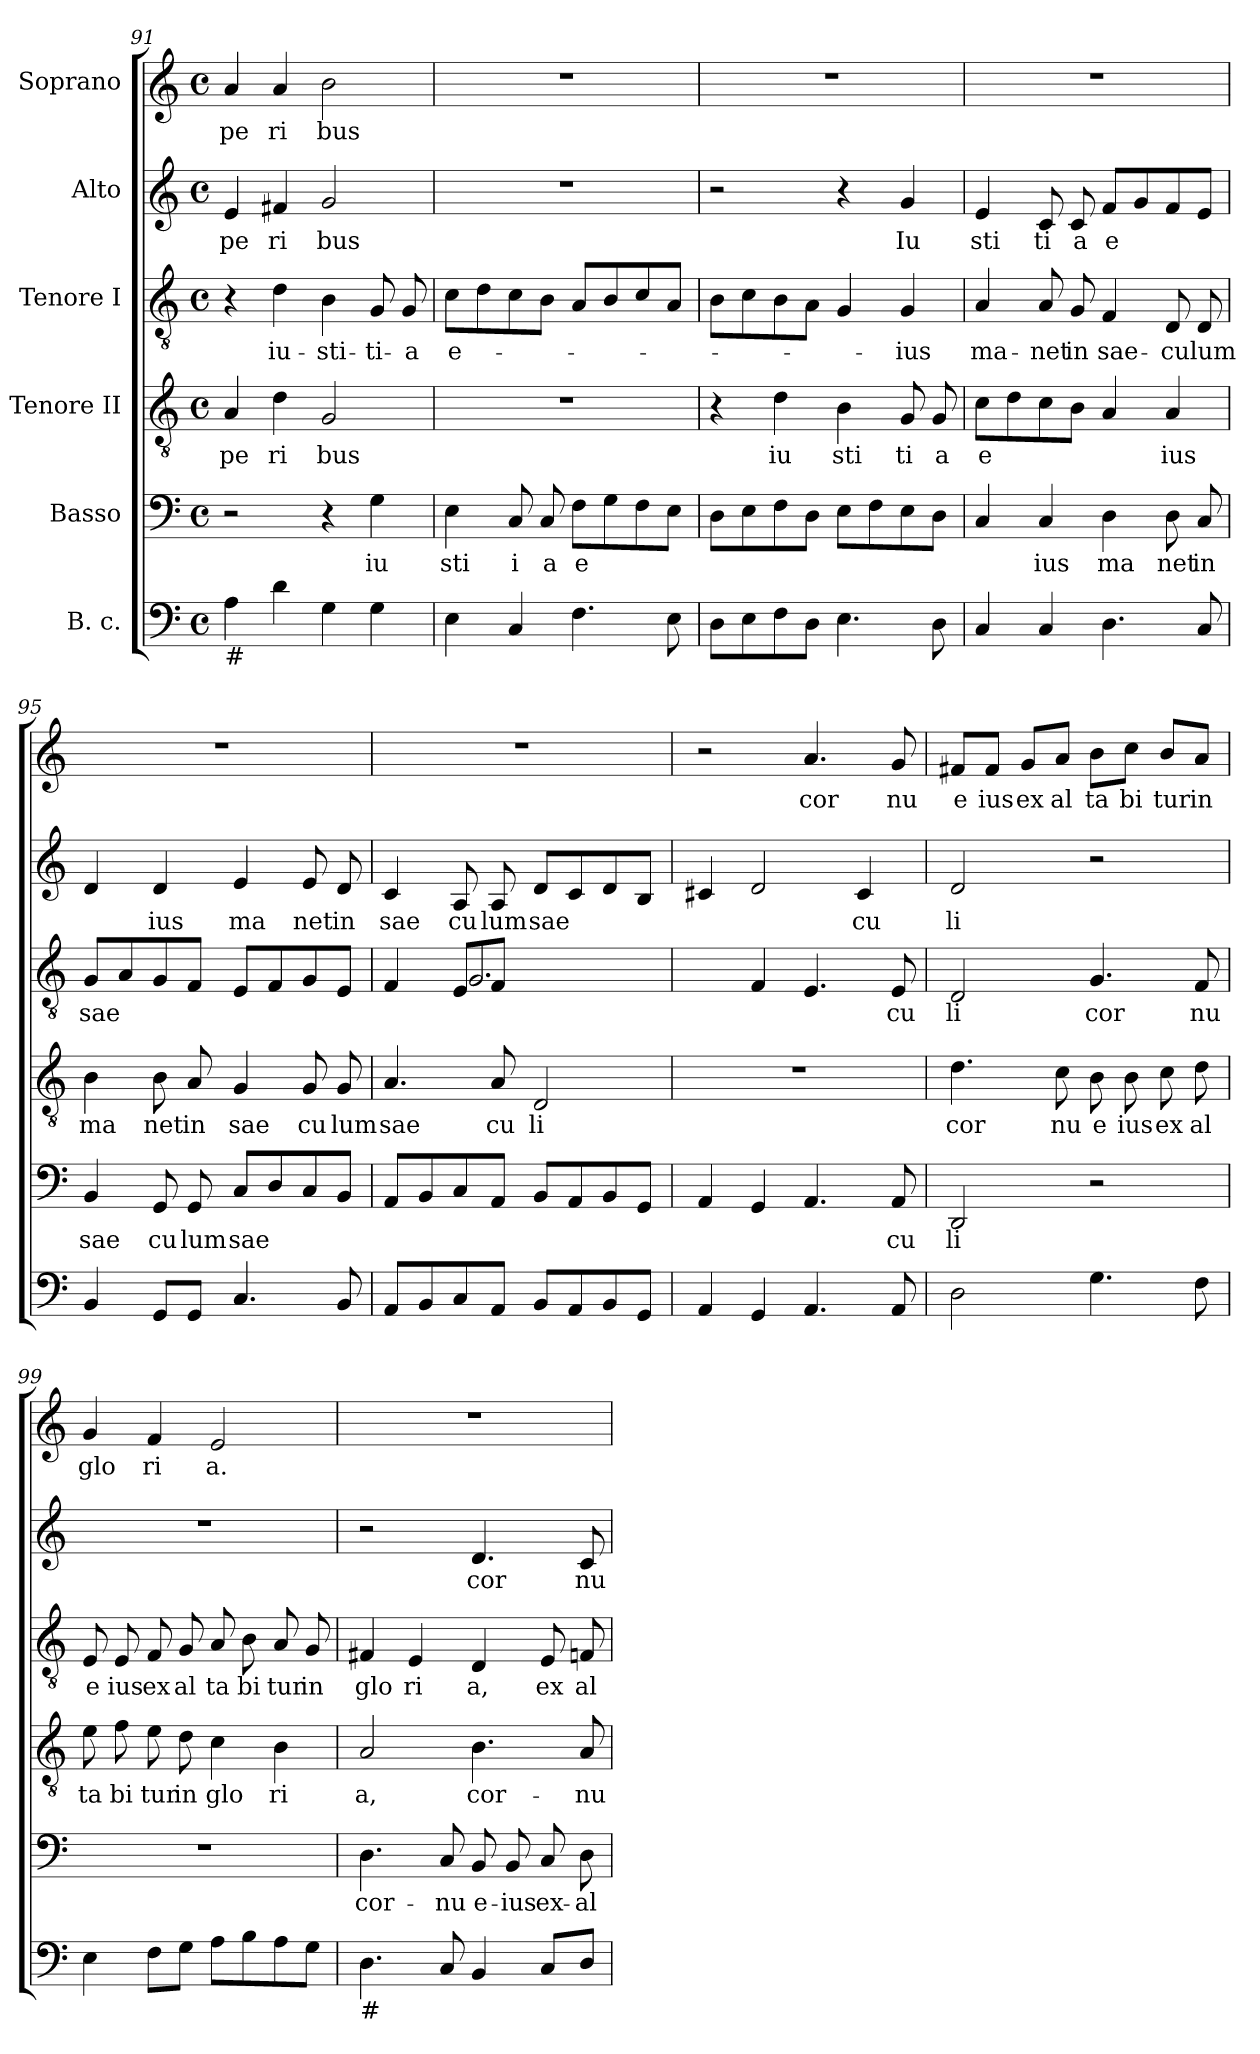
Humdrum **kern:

**kern	**kern	**text	**kern	**text	**kern	**text	**kern	**text	**kern	**text
*part6	*part5	*part5	*part4	*part4	*part3	*part3	*part2	*part2	*part1	*part1
*staff6	*staff5	*staff5	*staff4	*staff4	*staff3	*staff3	*staff2	*staff2	*staff1	*staff1
*I"B. c.	*I"Basso	*	*I"Tenore II	*	*I"Tenore I	*	*I"Alto	*	*I"Soprano	*
*clefF4	*clefF4	*	*clefGv2	*	*clefGv2	*	*clefG2	*	*clefG2	*
*k[]	*k[]	*	*k[]	*	*k[]	*	*k[]	*	*k[]	*
*C:	*C:	*	*C:	*	*C:	*	*C:	*	*C:	*
*M4/4	*M4/4	*	*M4/4	*	*M4/4	*	*M4/4	*	*M4/4	*
*met(c)	*met(c)	*	*met(c)	*	*met(c)	*	*met(c)	*	*met(c)	*
=91	=91	=91	=91	=91	=91	=91	=91	=91	=91	=91
!LO:TX:b:t=#	!	!	!	!	!	!	!	!	!	!
!	!	!	!	!LO:LY:b	!	!	!	!LO:LY:b	!	!LO:LY:b
4A\	2r	.	4A/	pe	4r	.	4e/	pe	4a/	pe
!	!	!	!	!LO:LY:b	!	!LO:LY:b	!	!LO:LY:b	!	!LO:LY:b
4d\	.	.	4d\	ri	4d\	iu-	4f#X/	ri	4a/	ri
!	!	!	!	!LO:LY:b	!	!LO:LY:b	!	!LO:LY:b	!	!LO:LY:b
4G\	4r	.	2G/	bus	4B\	-sti-	2g/	bus	2b\	bus
!	!	!LO:LY:b	!	!	!	!LO:LY:b	!	!	!	!
4G\	4G\	iu	.	.	8G/	-ti-	.	.	.	.
!	!	!	!	!	!	!LO:LY:b	!	!	!	!
.	.	.	.	.	8G/	-a	.	.	.	.
=92	=92	=92	=92	=92	=92	=92	=92	=92	=92	=92
!	!	!LO:LY:b	!	!	!	!LO:LY:b	!	!	!	!
4E\	4E\	sti	1r	.	8c\L	e-	1r	.	1r	.
.	.	.	.	.	8d\	.	.	.	.	.
!	!	!LO:LY:b	!	!	!	!	!	!	!	!
4C/	8C/	i	.	.	8c\	.	.	.	.	.
!	!	!LO:LY:b	!	!	!	!	!	!	!	!
.	8C/	a	.	.	8B\J	.	.	.	.	.
!	!	!LO:LY:b	!	!	!	!	!	!	!	!
4.F\	8F\L	e	.	.	8A/L	.	.	.	.	.
.	8G\	.	.	.	8B/	.	.	.	.	.
.	8F\	.	.	.	8c/	.	.	.	.	.
8E\	8E\J	.	.	.	8A/J	.	.	.	.	.
=93	=93	=93	=93	=93	=93	=93	=93	=93	=93	=93
8D\L	8D\L	.	4r	.	8B\L	.	2r	.	1r	.
8E\	8E\	.	.	.	8c\	.	.	.	.	.
!	!	!	!	!LO:LY:b	!	!	!	!	!	!
8F\	8F\	.	4d\	iu	8B\	.	.	.	.	.
8D\J	8D\J	.	.	.	8A\J	.	.	.	.	.
!	!	!	!	!LO:LY:b	!	!	!	!	!	!
4.E\	8E\L	.	4B\	sti	4G/	.	4r	.	.	.
.	8F\	.	.	.	.	.	.	.	.	.
!	!	!	!	!LO:LY:b	!	!LO:LY:b	!	!LO:LY:b	!	!
.	8E\	.	8G/	ti	4G/	-ius	4g/	Iu	.	.
!	!	!	!	!LO:LY:b	!	!	!	!	!	!
8D\	8D\J	.	8G/	a	.	.	.	.	.	.
=94	=94	=94	=94	=94	=94	=94	=94	=94	=94	=94
!	!	!	!	!LO:LY:b	!	!LO:LY:b	!	!LO:LY:b	!	!
4C/	4C/	.	8c\L	e	4A/	ma-	4e/	sti	1r	.
.	.	.	8d\	.	.	.	.	.	.	.
!	!	!LO:LY:b	!	!	!	!LO:LY:b	!	!LO:LY:b	!	!
4C/	4C/	ius	8c\	.	8A/	-net	8c/	ti	.	.
!	!	!	!	!	!	!LO:LY:b	!	!LO:LY:b	!	!
.	.	.	8B\J	.	8G/	in	8c/	a	.	.
!	!	!LO:LY:b	!	!	!	!LO:LY:b	!	!LO:LY:b	!	!
4.D\	4D\	ma	4A/	.	4F/	sae-	8f/L	e	.	.
.	.	.	.	.	.	.	8g/	.	.	.
!	!	!LO:LY:b	!	!LO:LY:b	!	!LO:LY:b	!	!	!	!
.	8D\	net	4A/	ius	8D/	-culum	8f/	.	.	.
!	!	!LO:LY:b	!	!	!	!	!	!	!	!
8C/	8C/	in	.	.	8D/	.	8e/J	.	.	.
!!LO:LB:g=z
=95	=95	=95	=95	=95	=95	=95	=95	=95	=95	=95
!	!	!LO:LY:b	!	!LO:LY:b	!	!LO:LY:b	!	!	!	!
4BB/	4BB/	sae	4B\	ma	8G/L	sae	4d/	.	1r	.
.	.	.	.	.	8A/	.	.	.	.	.
!	!	!LO:LY:b	!	!LO:LY:b	!	!	!	!LO:LY:b	!	!
8GG/L	8GG/	cu	8B\	net	8G/	.	4d/	ius	.	.
!	!	!LO:LY:b	!	!LO:LY:b	!	!	!	!	!	!
8GG/J	8GG/	lum	8A/	in	8F/J	.	.	.	.	.
!	!	!LO:LY:b	!	!LO:LY:b	!	!	!	!LO:LY:b	!	!
4.C/	8C/L	sae	4G/	sae	8E/L	.	4e/	ma	.	.
.	8D/	.	.	.	8F/	.	.	.	.	.
!	!	!	!	!LO:LY:b	!	!	!	!LO:LY:b	!	!
.	8C/	.	8G/	cu	8G/	.	8e/	net	.	.
!	!	!	!	!LO:LY:b	!	!	!	!LO:LY:b	!	!
8BB/	8BB/J	.	8G/	lum	8E/J	.	8d/	in	.	.
=96	=96	=96	=96	=96	=96	=96	=96	=96	=96	=96
!	!	!	!	!LO:LY:b	!	!	!	!LO:LY:b	!	!
*	*	*	*	*	*^	*	*	*	*	*
8AA/L	8AA/L	.	4.A/	sae	4F/	4ryy	.	4c/	sae	1r	.
8BB/	8BB/	.	.	.	.	.	.	.	.	.	.
!	!	!	!	!	!	!	!	!	!LO:LY:b	!	!
8C/	8C/	.	.	.	8E/L	2.G/	.	8A/	cu	.	.
!	!	!	!	!LO:LY:b	!	!	!	!	!LO:LY:b	!	!
8AA/J	8AA/J	.	8A/	cu	8F/J	.	.	8A/	lum	.	.
!	!	!	!	!LO:LY:b	!	!	!	!	!LO:LY:b	!	!
8BB/L	8BB/L	.	2D/	li	2ryy	.	.	8d/L	sae	.	.
8AA/	8AA/	.	.	.	.	.	.	8c/	.	.	.
8BB/	8BB/	.	.	.	.	.	.	8d/	.	.	.
8GG/J	8GG/J	.	.	.	.	.	.	8B/J	.	.	.
*	*	*	*	*	*v	*v	*	*	*	*	*
=97	=97	=97	=97	=97	=97	=97	=97	=97	=97	=97
4AA/	4AA/	.	1r	.	4ryy	.	4c#X/	.	2r	.
4GG/	4GG/	.	.	.	4F/	.	2d/	.	.	.
!	!	!	!	!	!	!	!	!	!	!LO:LY:b
4.AA/	4.AA/	.	.	.	4.E/	.	.	.	4.a/	cor
!	!	!	!	!	!	!	!	!LO:LY:b	!	!
.	.	.	.	.	.	.	4c#/	cu	.	.
!	!	!LO:LY:b	!	!	!	!LO:LY:b	!	!	!	!LO:LY:b
8AA/	8AA/	cu	.	.	8E/	cu	.	.	8g/	nu
=98	=98	=98	=98	=98	=98	=98	=98	=98	=98	=98
!	!	!LO:LY:b	!	!LO:LY:b	!	!LO:LY:b	!	!LO:LY:b	!	!LO:LY:b
2D\	2DD/	li	4.d\	cor	2D/	li	2d/	li	8f#X/L	e
!	!	!	!	!	!	!	!	!	!	!LO:LY:b
.	.	.	.	.	.	.	.	.	8f#/J	ius
!	!	!	!	!	!	!	!	!	!	!LO:LY:b
.	.	.	.	.	.	.	.	.	8g/L	ex
!	!	!	!	!LO:LY:b	!	!	!	!	!	!LO:LY:b
.	.	.	8c\	nu	.	.	.	.	8a/J	al
!	!	!	!	!LO:LY:b	!	!LO:LY:b	!	!	!	!LO:LY:b
4.G\	2r	.	8B\	e	4.G/	cor	2r	.	8b\L	ta
!	!	!	!	!LO:LY:b	!	!	!	!	!	!LO:LY:b
.	.	.	8B\	ius	.	.	.	.	8cc\J	bi
!	!	!	!	!LO:LY:b	!	!	!	!	!	!LO:LY:b
.	.	.	8c\	ex	.	.	.	.	8b/L	tur
!	!	!	!	!LO:LY:b	!	!LO:LY:b	!	!	!	!LO:LY:b
8F\	.	.	8d\	al	8F/	nu	.	.	8a/J	in
=99	=99	=99	=99	=99	=99	=99	=99	=99	=99	=99
!	!	!	!	!LO:LY:b	!	!LO:LY:b	!	!	!	!LO:LY:b
4E\	1r	.	8e\	ta	8E/	e	1r	.	4g/	glo
!	!	!	!	!LO:LY:b	!	!LO:LY:b	!	!	!	!
.	.	.	8f\	bi	8E/	ius	.	.	.	.
!	!	!	!	!LO:LY:b	!	!LO:LY:b	!	!	!	!LO:LY:b
8F\L	.	.	8e\	tur	8F/	ex	.	.	4f/	ri
!	!	!	!	!LO:LY:b	!	!LO:LY:b	!	!	!	!
8G\J	.	.	8d\	in	8G/	al	.	.	.	.
!	!	!	!	!LO:LY:b	!	!LO:LY:b	!	!	!	!LO:LY:b
8A\L	.	.	4c\	glo	8A/	ta	.	.	2e/	a.
!	!	!	!	!	!	!LO:LY:b	!	!	!	!
8B\	.	.	.	.	8B\	bi	.	.	.	.
!	!	!	!	!LO:LY:b	!	!LO:LY:b	!	!	!	!
8A\	.	.	4B\	ri	8A/	tur	.	.	.	.
!	!	!	!	!	!	!LO:LY:b	!	!	!	!
8G\J	.	.	.	.	8G/	in	.	.	.	.
!!LO:PB:g=z
=100	=100	=100	=100	=100	=100	=100	=100	=100	=100	=100
!LO:TX:b:t=#	!	!	!	!	!	!	!	!	!	!
!	!	!LO:LY:b	!	!LO:LY:b	!	!LO:LY:b	!	!	!	!
4.D\	4.D\	cor-	2A/	a,	4F#X/	glo	2r	.	1r	.
!	!	!	!	!	!	!LO:LY:b	!	!	!	!
.	.	.	.	.	4E/	ri	.	.	.	.
!	!	!LO:LY:b	!	!	!	!	!	!	!	!
8C/	8C/	-nu	.	.	.	.	.	.	.	.
!	!	!LO:LY:b	!	!LO:LY:b	!	!LO:LY:b	!	!LO:LY:b	!	!
4BB/	8BB/	e-	4.B\	cor-	4D/	a,	4.d/	cor	.	.
!	!	!LO:LY:b	!	!	!	!	!	!	!	!
.	8BB/	-ius	.	.	.	.	.	.	.	.
!	!	!LO:LY:b	!	!	!	!LO:LY:b	!	!	!	!
8C/L	8C/	ex-	.	.	8E/	ex	.	.	.	.
!	!	!LO:LY:b	!	!LO:LY:b	!	!LO:LY:b	!	!LO:LY:b	!	!
8D/J	8D\	-al-	8A/	-nu	8Fn/	al	8c/	nu	.	.
=	=	=	=	=	=	=	=	=	=	=
*-	*-	*-	*-	*-	*-	*-	*-	*-	*-	*-
